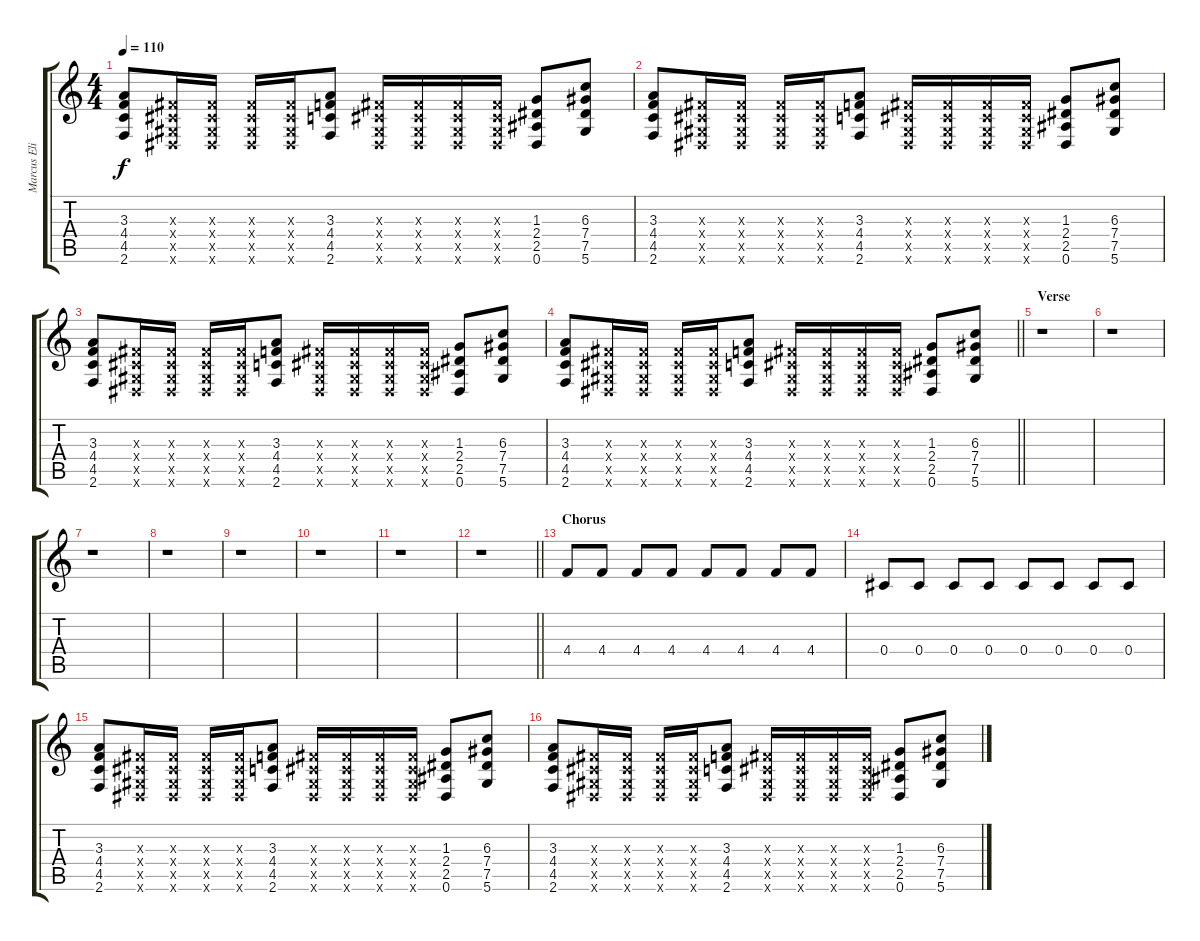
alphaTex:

\track ("Marcus Eliopulos" "Marcus Eli") {instrument overdrivenguitar}
\staff {score tabs}
\tuning (Eb4 Bb3 Gb3 Db3 Ab2 Eb2) {hide}
\ts (4 4)
\tempo 110
\clef g2
\ks c
(3.3 4.4 4.5 2.6).8{dy f} (0.3{x} 0.4{x} 0.5{x} 0.6{x}).16 (0.3{x} 0.4{x} 0.5{x} 0.6{x}).16 (0.3{x} 0.4{x} 0.5{x} 0.6{x}).16 (0.3{x} 0.4{x} 0.5{x} 0.6{x}).16 (3.3 4.4 4.5 2.6).8 (0.3{x} 0.4{x} 0.5{x} 0.6{x}).16 (0.3{x} 0.4{x} 0.5{x} 0.6{x}).16 (0.3{x} 0.4{x} 0.5{x} 0.6{x}).16 (0.3{x} 0.4{x} 0.5{x} 0.6{x}).16 (1.3 2.4 2.5 0.6).8 (6.3 7.4 7.5 5.6).8 |
(3.3 4.4 4.5 2.6).8 (0.3{x} 0.4{x} 0.5{x} 0.6{x}).16 (0.3{x} 0.4{x} 0.5{x} 0.6{x}).16 (0.3{x} 0.4{x} 0.5{x} 0.6{x}).16 (0.3{x} 0.4{x} 0.5{x} 0.6{x}).16 (3.3 4.4 4.5 2.6).8 (0.3{x} 0.4{x} 0.5{x} 0.6{x}).16 (0.3{x} 0.4{x} 0.5{x} 0.6{x}).16 (0.3{x} 0.4{x} 0.5{x} 0.6{x}).16 (0.3{x} 0.4{x} 0.5{x} 0.6{x}).16 (1.3 2.4 2.5 0.6).8 (6.3 7.4 7.5 5.6).8 |
(3.3 4.4 4.5 2.6).8 (0.3{x} 0.4{x} 0.5{x} 0.6{x}).16 (0.3{x} 0.4{x} 0.5{x} 0.6{x}).16 (0.3{x} 0.4{x} 0.5{x} 0.6{x}).16 (0.3{x} 0.4{x} 0.5{x} 0.6{x}).16 (3.3 4.4 4.5 2.6).8 (0.3{x} 0.4{x} 0.5{x} 0.6{x}).16 (0.3{x} 0.4{x} 0.5{x} 0.6{x}).16 (0.3{x} 0.4{x} 0.5{x} 0.6{x}).16 (0.3{x} 0.4{x} 0.5{x} 0.6{x}).16 (1.3 2.4 2.5 0.6).8 (6.3 7.4 7.5 5.6).8 |
\barLineRight lightlight
(3.3 4.4 4.5 2.6).8 (0.3{x} 0.4{x} 0.5{x} 0.6{x}).16 (0.3{x} 0.4{x} 0.5{x} 0.6{x}).16 (0.3{x} 0.4{x} 0.5{x} 0.6{x}).16 (0.3{x} 0.4{x} 0.5{x} 0.6{x}).16 (3.3 4.4 4.5 2.6).8 (0.3{x} 0.4{x} 0.5{x} 0.6{x}).16 (0.3{x} 0.4{x} 0.5{x} 0.6{x}).16 (0.3{x} 0.4{x} 0.5{x} 0.6{x}).16 (0.3{x} 0.4{x} 0.5{x} 0.6{x}).16 (1.3 2.4 2.5 0.6).8 (6.3 7.4 7.5 5.6).8 |
\section ("" "Verse")
r.1 |
r.1 |
r.1 |
r.1 |
r.1 |
r.1 |
r.1 |
\barLineRight lightlight
r.1 |
\section ("" "Chorus")
4.4.8 4.4.8 4.4.8 4.4.8 4.4.8 4.4.8 4.4.8 4.4.8 |
0.4.8 0.4.8 0.4.8 0.4.8 0.4.8 0.4.8 0.4.8 0.4.8 |
(3.3 4.4 4.5 2.6).8 (0.3{x} 0.4{x} 0.5{x} 0.6{x}).16 (0.3{x} 0.4{x} 0.5{x} 0.6{x}).16 (0.3{x} 0.4{x} 0.5{x} 0.6{x}).16 (0.3{x} 0.4{x} 0.5{x} 0.6{x}).16 (3.3 4.4 4.5 2.6).8 (0.3{x} 0.4{x} 0.5{x} 0.6{x}).16 (0.3{x} 0.4{x} 0.5{x} 0.6{x}).16 (0.3{x} 0.4{x} 0.5{x} 0.6{x}).16 (0.3{x} 0.4{x} 0.5{x} 0.6{x}).16 (1.3 2.4 2.5 0.6).8 (6.3 7.4 7.5 5.6).8 |
(3.3 4.4 4.5 2.6).8 (0.3{x} 0.4{x} 0.5{x} 0.6{x}).16 (0.3{x} 0.4{x} 0.5{x} 0.6{x}).16 (0.3{x} 0.4{x} 0.5{x} 0.6{x}).16 (0.3{x} 0.4{x} 0.5{x} 0.6{x}).16 (3.3 4.4 4.5 2.6).8 (0.3{x} 0.4{x} 0.5{x} 0.6{x}).16 (0.3{x} 0.4{x} 0.5{x} 0.6{x}).16 (0.3{x} 0.4{x} 0.5{x} 0.6{x}).16 (0.3{x} 0.4{x} 0.5{x} 0.6{x}).16 (1.3 2.4 2.5 0.6).8 (6.3 7.4 7.5 5.6).8
